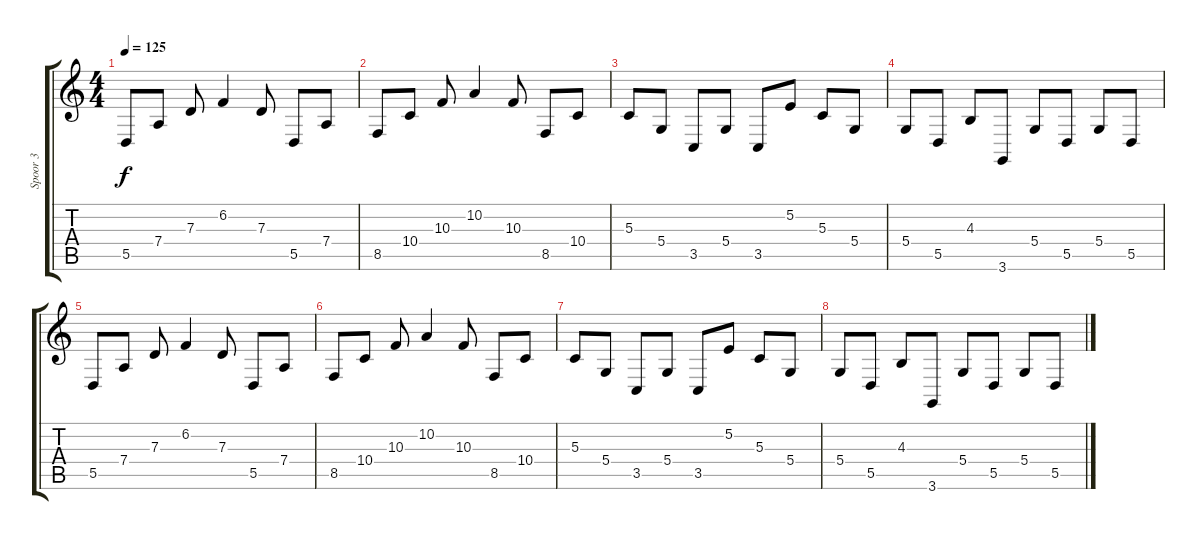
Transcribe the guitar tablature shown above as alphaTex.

\track ("Spoor 3" "Spoor 3") {instrument acousticgrandpiano}
\staff {score tabs}
\tuning (E4 B3 G3 D3 A2 E2) {hide}
\ts (4 4)
\tempo 125
\clef g2
\ks c
5.5.8{dy f} 7.4.8 7.3.8 6.2.4 7.3.8 5.5.8 7.4.8 |
8.5.8 10.4.8 10.3.8 10.2.4 10.3.8 8.5.8 10.4.8 |
5.3.8 5.4.8 3.5.8 5.4.8 3.5.8 5.2.8 5.3.8 5.4.8 |
5.4.8 5.5.8 4.3.8 3.6.8 5.4.8 5.5.8 5.4.8 5.5.8 |
5.5.8 7.4.8 7.3.8 6.2.4 7.3.8 5.5.8 7.4.8 |
8.5.8 10.4.8 10.3.8 10.2.4 10.3.8 8.5.8 10.4.8 |
5.3.8 5.4.8 3.5.8 5.4.8 3.5.8 5.2.8 5.3.8 5.4.8 |
5.4.8 5.5.8 4.3.8 3.6.8 5.4.8 5.5.8 5.4.8 5.5.8
